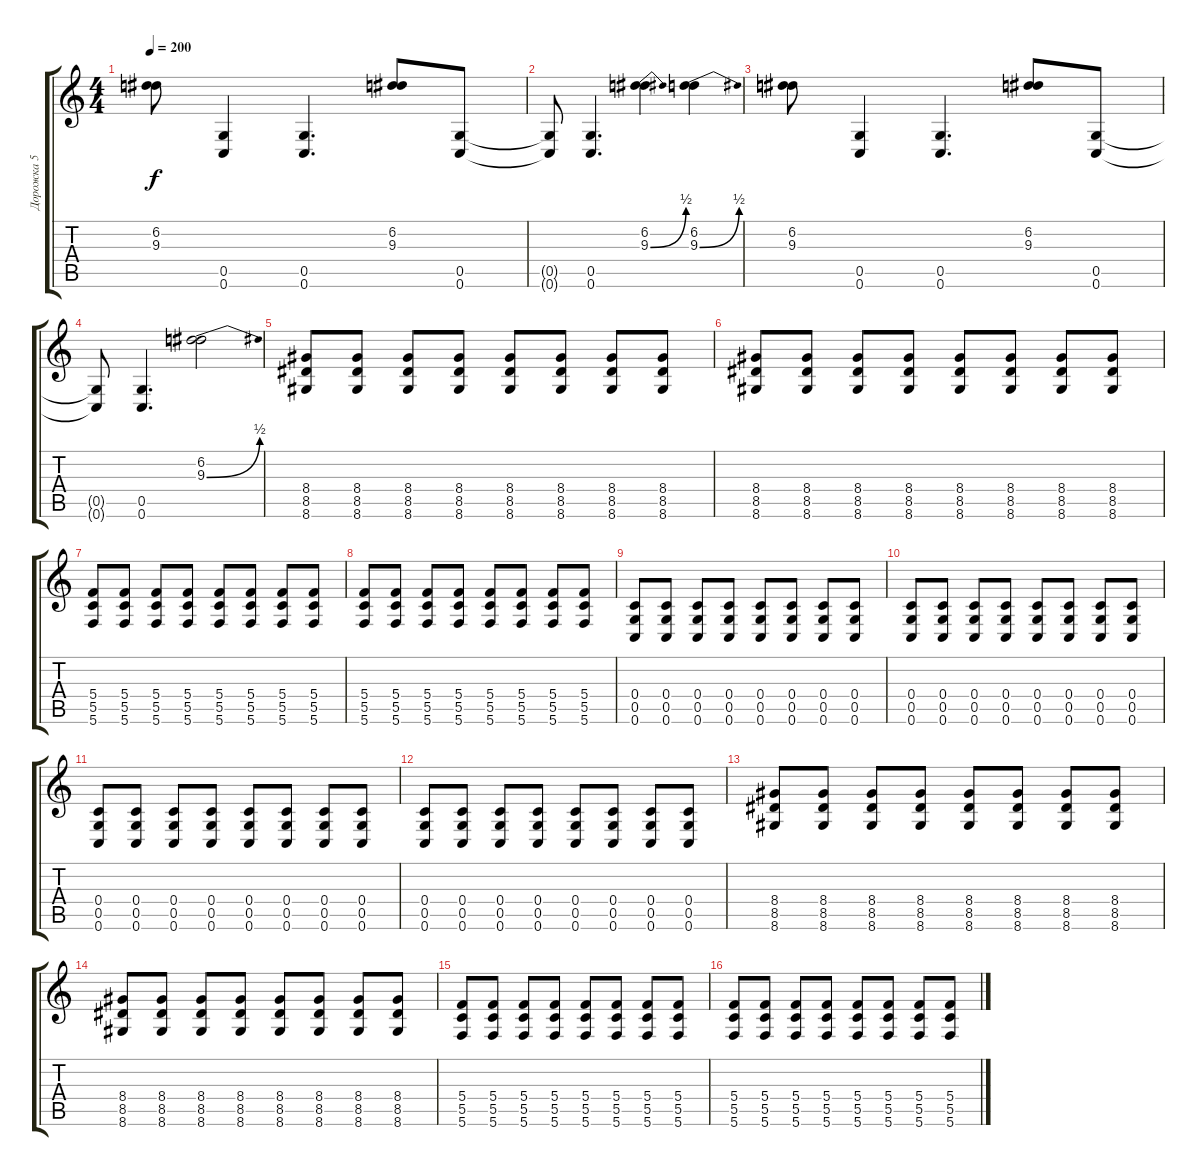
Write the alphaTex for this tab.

\track ("Дорожка 5" "Дорожка 5") {instrument overdrivenguitar}
\staff {score tabs}
\tuning (D4 A3 F3 C3 G2 C2) {hide}
\ts (4 4)
\tempo 200
\clef g2
\ks c
(6.2 9.3).8{dy f} (0.5 0.6).4 (0.5 0.6).4{d} (6.2 9.3).8 (0.5 0.6).8 |
(0.5{t} 0.6{t}).8 (0.5 0.6).4{d} (6.2 9.3{be (bend 0 0 60 2)}).4 (6.2 9.3{be (bend 0 0 60 2)}).4 |
(6.2 9.3).8 (0.5 0.6).4 (0.5 0.6).4{d} (6.2 9.3).8 (0.5 0.6).8 |
(0.5{t} 0.6{t}).8 (0.5 0.6).4{d} (6.2 9.3{be (bend 0 0 60 2)}).2 |
(8.4 8.5 8.6).8 (8.4 8.5 8.6).8 (8.4 8.5 8.6).8 (8.4 8.5 8.6).8 (8.4 8.5 8.6).8 (8.4 8.5 8.6).8 (8.4 8.5 8.6).8 (8.4 8.5 8.6).8 |
(8.4 8.5 8.6).8 (8.4 8.5 8.6).8 (8.4 8.5 8.6).8 (8.4 8.5 8.6).8 (8.4 8.5 8.6).8 (8.4 8.5 8.6).8 (8.4 8.5 8.6).8 (8.4 8.5 8.6).8 |
(5.4 5.5 5.6).8 (5.4 5.5 5.6).8 (5.4 5.5 5.6).8 (5.4 5.5 5.6).8 (5.4 5.5 5.6).8 (5.4 5.5 5.6).8 (5.4 5.5 5.6).8 (5.4 5.5 5.6).8 |
(5.4 5.5 5.6).8 (5.4 5.5 5.6).8 (5.4 5.5 5.6).8 (5.4 5.5 5.6).8 (5.4 5.5 5.6).8 (5.4 5.5 5.6).8 (5.4 5.5 5.6).8 (5.4 5.5 5.6).8 |
(0.4 0.5 0.6).8 (0.4 0.5 0.6).8 (0.4 0.5 0.6).8 (0.4 0.5 0.6).8 (0.4 0.5 0.6).8 (0.4 0.5 0.6).8 (0.4 0.5 0.6).8 (0.4 0.5 0.6).8 |
(0.4 0.5 0.6).8 (0.4 0.5 0.6).8 (0.4 0.5 0.6).8 (0.4 0.5 0.6).8 (0.4 0.5 0.6).8 (0.4 0.5 0.6).8 (0.4 0.5 0.6).8 (0.4 0.5 0.6).8 |
(0.4 0.5 0.6).8 (0.4 0.5 0.6).8 (0.4 0.5 0.6).8 (0.4 0.5 0.6).8 (0.4 0.5 0.6).8 (0.4 0.5 0.6).8 (0.4 0.5 0.6).8 (0.4 0.5 0.6).8 |
(0.4 0.5 0.6).8 (0.4 0.5 0.6).8 (0.4 0.5 0.6).8 (0.4 0.5 0.6).8 (0.4 0.5 0.6).8 (0.4 0.5 0.6).8 (0.4 0.5 0.6).8 (0.4 0.5 0.6).8 |
(8.4 8.5 8.6).8 (8.4 8.5 8.6).8 (8.4 8.5 8.6).8 (8.4 8.5 8.6).8 (8.4 8.5 8.6).8 (8.4 8.5 8.6).8 (8.4 8.5 8.6).8 (8.4 8.5 8.6).8 |
(8.4 8.5 8.6).8 (8.4 8.5 8.6).8 (8.4 8.5 8.6).8 (8.4 8.5 8.6).8 (8.4 8.5 8.6).8 (8.4 8.5 8.6).8 (8.4 8.5 8.6).8 (8.4 8.5 8.6).8 |
(5.4 5.5 5.6).8 (5.4 5.5 5.6).8 (5.4 5.5 5.6).8 (5.4 5.5 5.6).8 (5.4 5.5 5.6).8 (5.4 5.5 5.6).8 (5.4 5.5 5.6).8 (5.4 5.5 5.6).8 |
(5.4 5.5 5.6).8 (5.4 5.5 5.6).8 (5.4 5.5 5.6).8 (5.4 5.5 5.6).8 (5.4 5.5 5.6).8 (5.4 5.5 5.6).8 (5.4 5.5 5.6).8 (5.4 5.5 5.6).8
